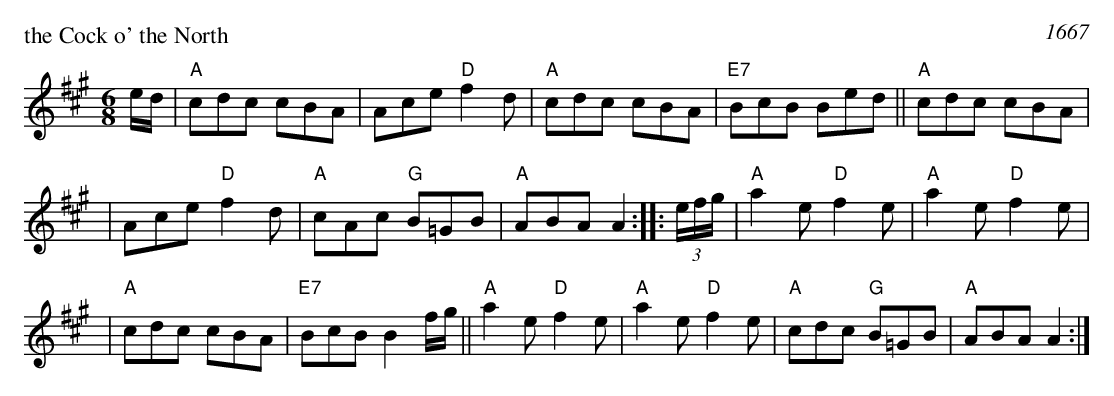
X:1
P: the Cock o' the North
O: 1667
M: 6/8
L: 1/8
K: A
e/d/ \
| "A"cdc cBA \
| Ace "D"f2d \
| "A"cdc cBA \
| "E7"BcB Bed \
|| "A"cdc cBA |
| Ace "D"f2d \
| "A"cAc "G"B=GB \
| "A"ABA A2 \
:: (3e/f/g/ \
| "A"a2e "D"f2e \
| "A"a2e "D"f2e |
| "A"cdc cBA \
| "E7"BcB B2f/g/ \
|| "A"a2e "D"f2e \
| "A"a2e "D"f2e \
| "A"cdc "G"B=GB \
| "A"ABA A2 :|
